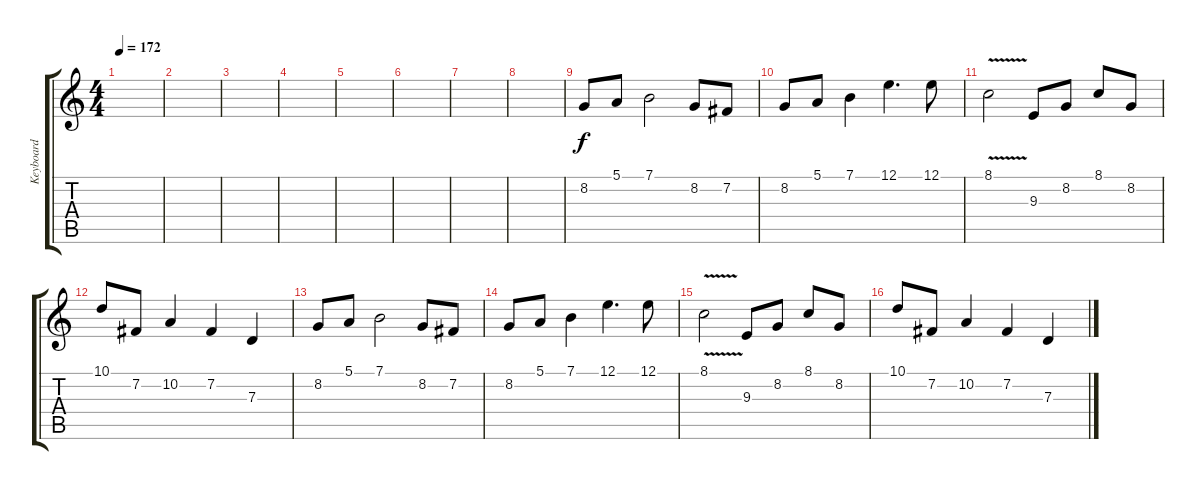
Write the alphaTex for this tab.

\track ("Keyboard" "Keyboard") {instrument lead2sawtooth}
\staff {score tabs}
\tuning (E4 B3 G3 D3 A2 E2) {hide}
\ts (4 4)
\tempo 172
\clef g2
\ks c
|
|
|
|
|
|
|
|
8.2.8 5.1.8 7.1.2 8.2.8 7.2.8 |
8.2.8 5.1.8 7.1.4 12.1.4{d} 12.1.8 |
8.1{v}.2 9.3.8 8.2.8 8.1.8 8.2.8 |
10.1.8 7.2.8 10.2.4 7.2.4 7.3.4 |
8.2.8 5.1.8 7.1.2 8.2.8 7.2.8 |
8.2.8 5.1.8 7.1.4 12.1.4{d} 12.1.8 |
8.1{v}.2 9.3.8 8.2.8 8.1.8 8.2.8 |
10.1.8 7.2.8 10.2.4 7.2.4 7.3.4
